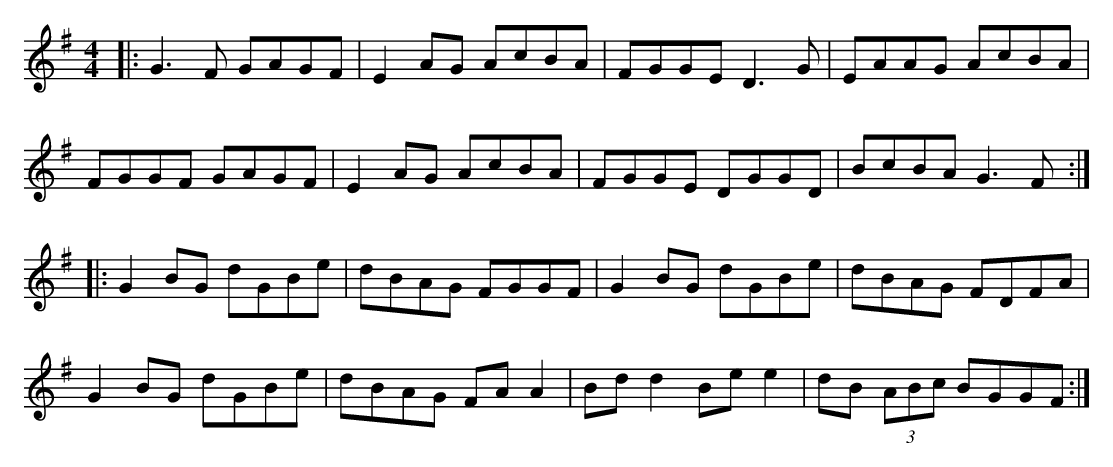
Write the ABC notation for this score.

X:1
M:4/4
K:G
|:G3F GAGF|E2AG AcBA|FGGE D3G|EAAG AcBA|
FGGF GAGF|E2AG AcBA|FGGE DGGD|BcBA G3F:|
|:G2BG dGBe|dBAG FGGF|G2BG dGBe|dBAG FDFA|
G2BG dGBe|dBAG FA A2|Bd d2 Be e2|dB (3ABc BGGF:|
